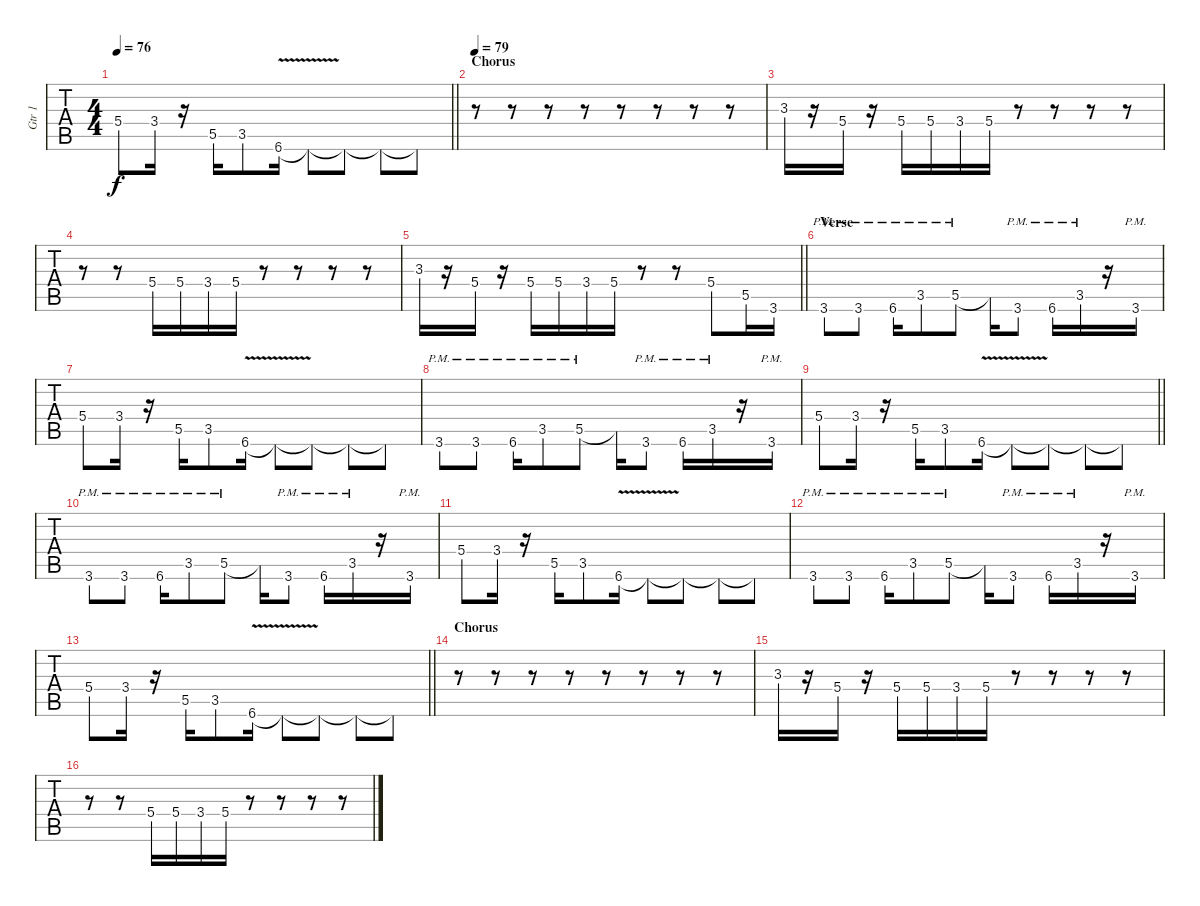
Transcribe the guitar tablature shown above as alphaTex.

\track ("Gtr 1" "Gtr 1") {instrument distortionguitar}
\staff {tabs}
\tuning (E4 B3 G3 D3 A2 E2) {hide}
\ts (4 4)
\tempo 76
\clef g2
\barLineRight lightlight
\ks c
5.4.8{dy f} 3.4.16 r.16 5.5.16 3.5.8 6.6{v}.16 6.6{t}.8 6.6{t}.8 6.6{t}.8 6.6{t}.8 |
\section ("" "Chorus")
\tempo 79
r.8 r.8 r.8 r.8 r.8 r.8 r.8 r.8 |
3.3.16 r.16 5.4.16 r.16 5.4.16 5.4.16 3.4.16 5.4.16 r.8 r.8 r.8 r.8 |
r.8 r.8 5.4.16 5.4.16 3.4.16 5.4.16 r.8 r.8 r.8 r.8 |
\barLineRight lightlight
3.3.16 r.16 5.4.16 r.16 5.4.16 5.4.16 3.4.16 5.4.16 r.8 r.8 5.4.8 5.5.16 3.6.16 |
\section ("" "Verse")
3.6{pm}.8 3.6{pm}.8 6.6{pm}.16 3.5{pm}.8 5.5{pm}.8 5.5{t}.16 3.6{pm}.8 6.6{pm}.16 3.5{pm}.16 r.16 3.6{pm}.16 |
5.4.8 3.4.16 r.16 5.5.16 3.5.8 6.6{v}.16 6.6{t}.8 6.6{t}.8 6.6{t}.8 6.6{t}.8 |
3.6{pm}.8 3.6{pm}.8 6.6{pm}.16 3.5{pm}.8 5.5{pm}.8 5.5{t}.16 3.6{pm}.8 6.6{pm}.16 3.5{pm}.16 r.16 3.6{pm}.16 |
\barLineRight lightlight
5.4.8 3.4.16 r.16 5.5.16 3.5.8 6.6{v}.16 6.6{t}.8 6.6{t}.8 6.6{t}.8 6.6{t}.8 |
3.6{pm}.8 3.6{pm}.8 6.6{pm}.16 3.5{pm}.8 5.5{pm}.8 5.5{t}.16 3.6{pm}.8 6.6{pm}.16 3.5{pm}.16 r.16 3.6{pm}.16 |
5.4.8 3.4.16 r.16 5.5.16 3.5.8 6.6{v}.16 6.6{t}.8 6.6{t}.8 6.6{t}.8 6.6{t}.8 |
3.6{pm}.8 3.6{pm}.8 6.6{pm}.16 3.5{pm}.8 5.5{pm}.8 5.5{t}.16 3.6{pm}.8 6.6{pm}.16 3.5{pm}.16 r.16 3.6{pm}.16 |
\barLineRight lightlight
5.4.8 3.4.16 r.16 5.5.16 3.5.8 6.6{v}.16 6.6{t}.8 6.6{t}.8 6.6{t}.8 6.6{t}.8 |
\section ("" "Chorus")
r.8 r.8 r.8 r.8 r.8 r.8 r.8 r.8 |
3.3.16 r.16 5.4.16 r.16 5.4.16 5.4.16 3.4.16 5.4.16 r.8 r.8 r.8 r.8 |
r.8 r.8 5.4.16 5.4.16 3.4.16 5.4.16 r.8 r.8 r.8 r.8
